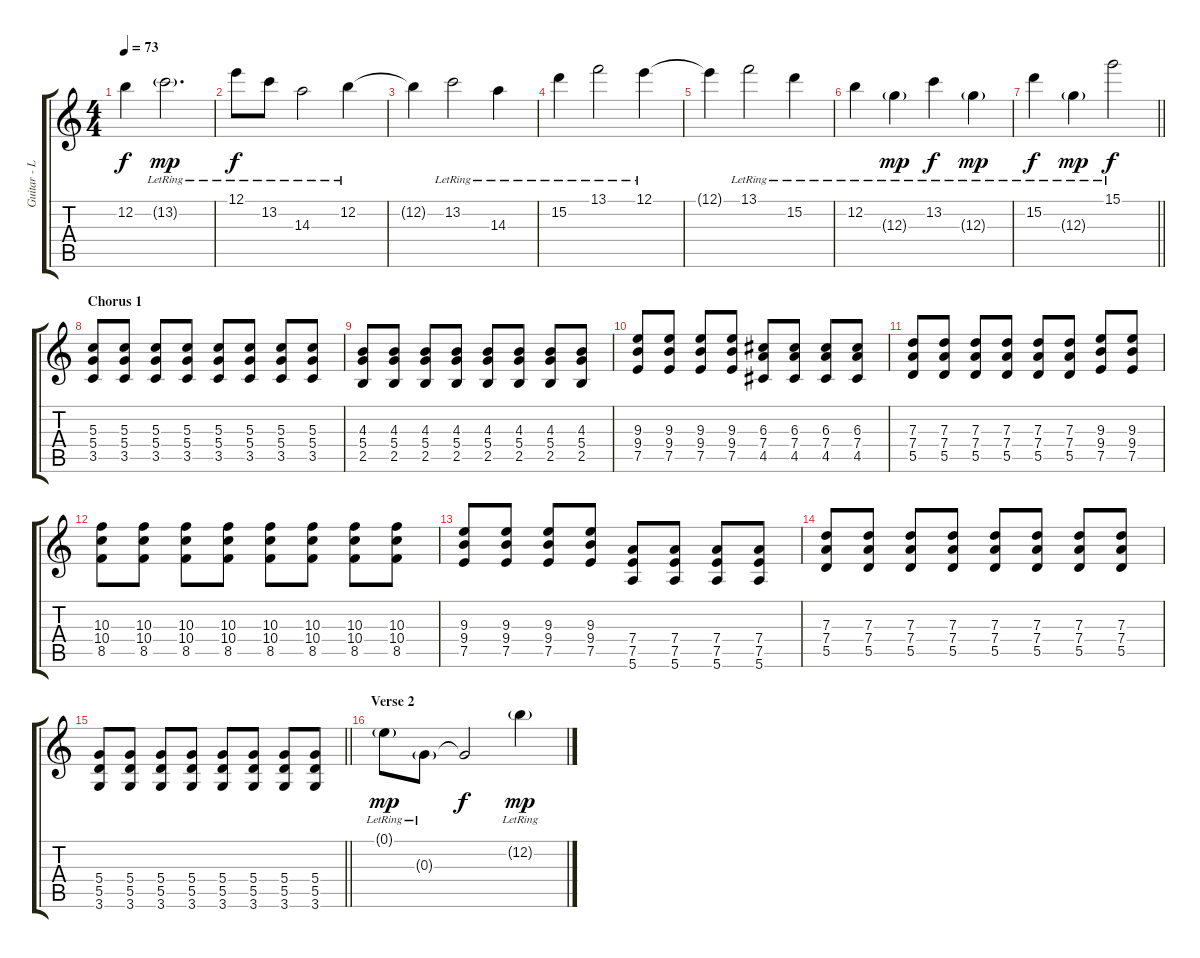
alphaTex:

\track ("Guitar - L" "Guitar - L") {instrument distortionguitar}
\staff {score tabs}
\tuning (E4 B3 G3 D3 A2 E2) {hide}
\ts (4 4)
\tempo 73
\clef g2
\ks c
12.2{t}.4{dy f} 13.2{g lr}.2{d dy mp} |
12.1{lr}.8{dy f} 13.2{lr}.8 14.3{lr}.2 12.2{lr}.4 |
12.2{t}.4 13.2{lr}.2 14.3{lr}.4 |
15.2{lr}.4 13.1{lr}.2 12.1{lr}.4 |
12.1{t}.4 13.1{lr}.2 15.2{lr}.4 |
12.2{lr}.4 12.3{g lr}.4{dy mp} 13.2{lr}.4{dy f} 12.3{g lr}.4{dy mp} |
\barLineRight lightlight
15.2{lr}.4{dy f} 12.3{g lr}.4{dy mp} 15.1{lr}.2{dy f} |
\section ("" "Chorus 1")
(5.3 5.4 3.5).8{instrument distortionguitar} (5.3 5.4 3.5).8 (5.3 5.4 3.5).8 (5.3 5.4 3.5).8 (5.3 5.4 3.5).8 (5.3 5.4 3.5).8 (5.3 5.4 3.5).8 (5.3 5.4 3.5).8 |
(4.3 5.4 2.5).8 (4.3 5.4 2.5).8 (4.3 5.4 2.5).8 (4.3 5.4 2.5).8 (4.3 5.4 2.5).8 (4.3 5.4 2.5).8 (4.3 5.4 2.5).8 (4.3 5.4 2.5).8 |
(9.3 9.4 7.5).8 (9.3 9.4 7.5).8 (9.3 9.4 7.5).8 (9.3 9.4 7.5).8 (6.3 7.4 4.5).8 (6.3 7.4 4.5).8 (6.3 7.4 4.5).8 (6.3 7.4 4.5).8 |
(7.3 7.4 5.5).8 (7.3 7.4 5.5).8 (7.3 7.4 5.5).8 (7.3 7.4 5.5).8 (7.3 7.4 5.5).8 (7.3 7.4 5.5).8 (9.3 9.4 7.5).8 (9.3 9.4 7.5).8 |
(10.3 10.4 8.5).8 (10.3 10.4 8.5).8 (10.3 10.4 8.5).8 (10.3 10.4 8.5).8 (10.3 10.4 8.5).8 (10.3 10.4 8.5).8 (10.3 10.4 8.5).8 (10.3 10.4 8.5).8 |
(9.3 9.4 7.5).8 (9.3 9.4 7.5).8 (9.3 9.4 7.5).8 (9.3 9.4 7.5).8 (7.4 7.5 5.6).8 (7.4 7.5 5.6).8 (7.4 7.5 5.6).8 (7.4 7.5 5.6).8 |
(7.3 7.4 5.5).8 (7.3 7.4 5.5).8 (7.3 7.4 5.5).8 (7.3 7.4 5.5).8 (7.3 7.4 5.5).8 (7.3 7.4 5.5).8 (7.3 7.4 5.5).8 (7.3 7.4 5.5).8 |
\barLineRight lightlight
(5.4 5.5 3.6).8 (5.4 5.5 3.6).8 (5.4 5.5 3.6).8 (5.4 5.5 3.6).8 (5.4 5.5 3.6).8 (5.4 5.5 3.6).8 (5.4 5.5 3.6).8 (5.4 5.5 3.6).8 |
\section ("" "Verse 2")
0.1{g lr}.8{dy mp instrument electricguitarjazz} 0.3{g lr}.8 0.3{t}.2{dy f} 12.2{g lr}.4{dy mp}
